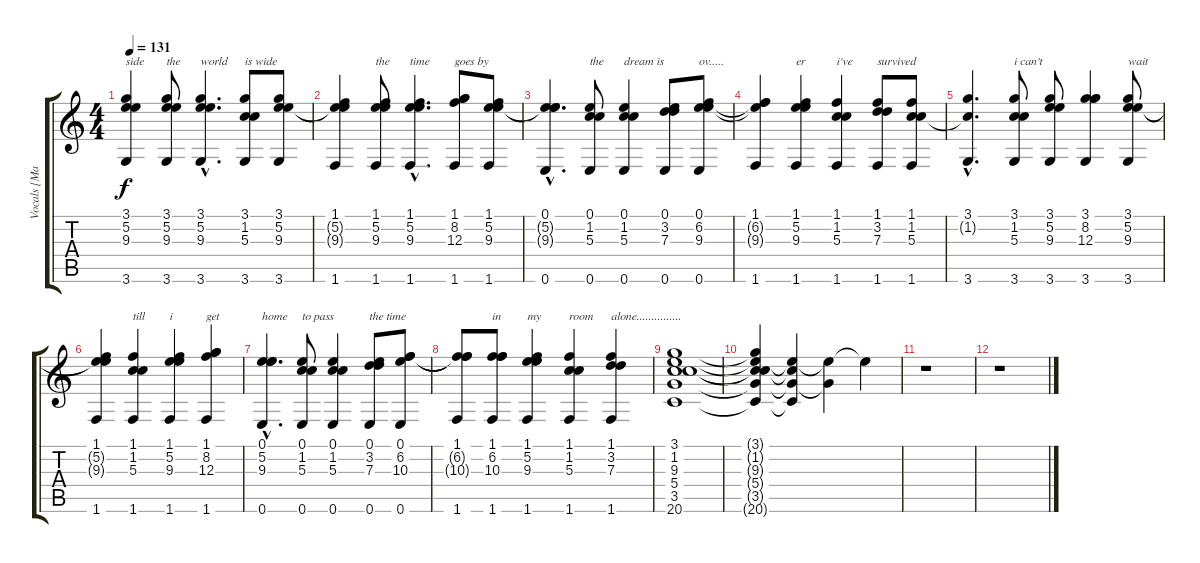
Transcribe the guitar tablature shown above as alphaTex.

\track ("Vocals [Mark Hoppus, Tom Delonge]" "Vocals [Ma") {instrument electricguitarjazz}
\staff {score tabs}
\tuning (E4 B3 G3 D3 A2 E2) {hide}
\ts (4 4)
\tempo 131
\clef g2
\ks c
(3.1 5.2 9.3 3.6).4{txt "side" dy f} (3.1 5.2 9.3 3.6).8{txt "the"} (3.1{hac} 5.2{hac} 9.3{hac} 3.6{hac}).4{d txt "world"} (3.1 1.2 5.3 3.6).8{txt "is wide"} (3.1 5.2 9.3 3.6).8 |
(1.1 5.2{t} 9.3{t} 1.6).4 (1.1 5.2 9.3 1.6).8{txt "the"} (1.1{hac} 5.2{hac} 9.3{hac} 1.6{hac}).4{d txt "time"} (1.1 8.2 12.3 1.6).8{txt "goes by"} (1.1 5.2 9.3 1.6).8 |
(0.1{hac} 5.2{hac t} 9.3{hac t} 0.6{hac}).4{d} (0.1 1.2 5.3 0.6).8{txt "the"} (0.1 1.2 5.3 0.6).4{txt "dream is"} (0.1 3.2 7.3 0.6).8 (0.1 6.2 9.3 0.6).8{txt "ov....."} |
(1.1 6.2{t} 9.3{t} 1.6).4 (1.1 5.2 9.3 1.6).4{txt "er"} (1.1 1.2 5.3 1.6).4{txt "i've"} (1.1 3.2 7.3 1.6).8{txt "survived"} (1.1 1.2 5.3 1.6).8 |
(3.1{hac} 1.2{hac t} 3.6{hac}).4{d} (3.1 1.2 5.3 3.6).8{txt "i can't"} (3.1 5.2 9.3 3.6).8 (3.1 8.2 12.3 3.6).4 (3.1 5.2 9.3 3.6).8{txt "wait"} |
(1.1 5.2{t} 9.3{t} 1.6).4 (1.1 1.2 5.3 1.6).4{txt "till"} (1.1 5.2 9.3 1.6).4{txt "i"} (1.1 8.2 12.3 1.6).4{txt "get"} |
(0.1{hac} 5.2{hac} 9.3{hac} 0.6{hac}).4{d txt "home"} (0.1 1.2 5.3 0.6).8{txt "to pass"} (0.1 1.2 5.3 0.6).4 (0.1 3.2 7.3 0.6).8{txt "the time"} (0.1 6.2 10.3 0.6).8 |
(1.1 6.2{t} 10.3{t} 1.6).8 (1.1 6.2 10.3 1.6).8{txt "in"} (1.1 5.2 9.3 1.6).4{txt "my"} (1.1 1.2 5.3 1.6).4{txt "room"} (1.1 3.2 7.3 1.6).4{txt "alone..............."} |
(3.1 1.2 9.3 5.4 3.5 20.6).1 |
(3.1{t} 1.2{t} 9.3{t} 5.4{t} 3.5{t} 20.6{t}).4 (1.2{t} 9.3{t} 5.4{t} 3.5{t}).4 (9.3{t} 5.4{t}).4 9.3{t}.4 |
r.1 |
r.1
